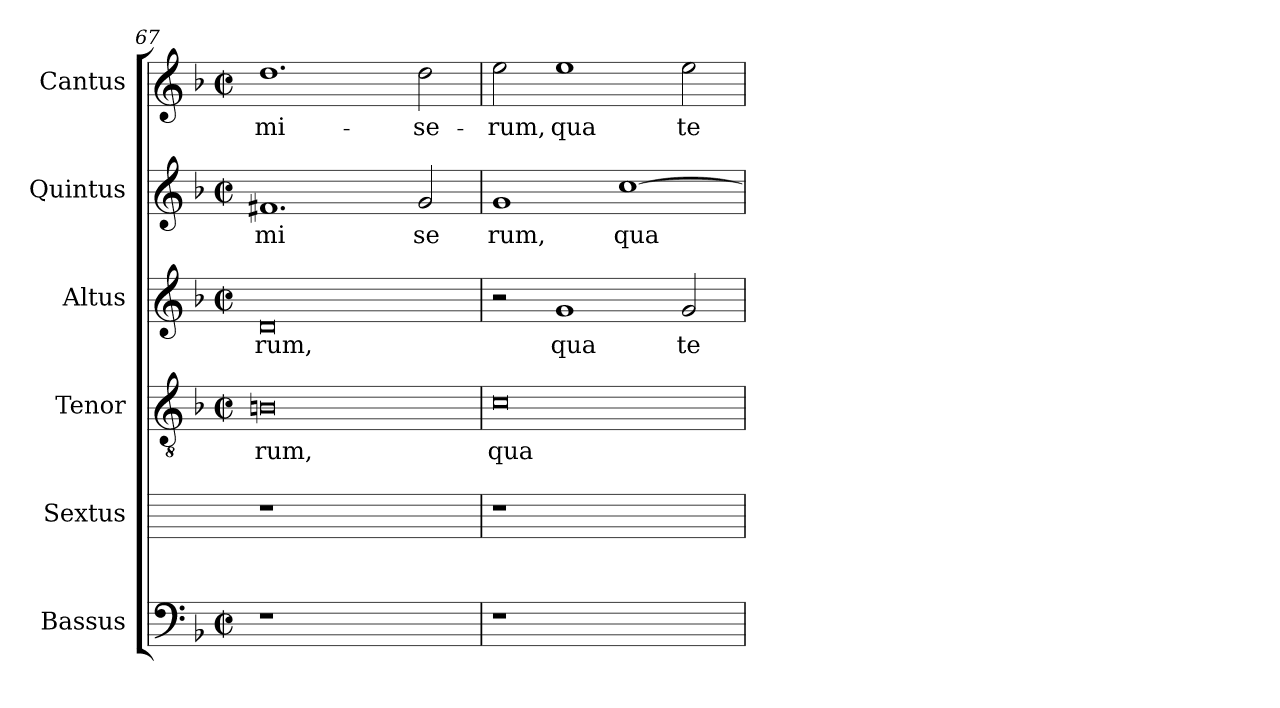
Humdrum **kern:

**kern	**kern	**kern	**text	**kern	**text	**kern	**text	**kern	**text
*part6	*part5	*part4	*part4	*part3	*part3	*part2	*part2	*part1	*part1
*staff6	*staff5	*staff4	*staff4	*staff3	*staff3	*staff2	*staff2	*staff1	*staff1
*I"Bassus	*I"Sextus	*I"Tenor	*	*I"Altus	*	*I"Quintus	*	*I"Cantus	*
*I'Bassus	*	*I'Tenor	*	*I'Altus	*	*I'Quintus	*	*I'Cantus	*
*clefF4	*	*clefGv2	*	*clefG2	*	*clefG2	*	*clefG2	*
*k[b-]	*	*k[b-]	*	*k[b-]	*	*k[b-]	*	*k[b-]	*
*F:	*	*F:	*	*F:	*	*F:	*	*F:	*
*M2/2	*	*M2/2	*	*M2/2	*	*M2/2	*	*M2/2	*
*met(c|)	*	*met(c|)	*	*met(c|)	*	*met(c|)	*	*met(c|)	*
=67	=67	=67	=67	=67	=67	=67	=67	=67	=67
!	!	!	!LO:LY:b:cj	!	!LO:LY:b:cj	!	!LO:LY:b:cj	!	!LO:LY:b:cj
1r	1r	0Bn	-rum,	0d	rum,	1.f#X	mi	1.dd	mi-
1ryy	1ryy	.	.	.	.	.	.	.	.
!	!	!	!	!	!	!	!LO:LY:b:cj	!	!LO:LY:b:cj
.	.	.	.	.	.	2g/	se	2dd\	-se-
=68	=68	=68	=68	=68	=68	=68	=68	=68	=68
!	!	!	!LO:LY:b:cj	!	!	!	!LO:LY:b:cj	!	!LO:LY:b:cj
1r	1r	0c	qua	2r	.	1g	rum,	2ee\	-rum,
!	!	!	!	!	!LO:LY:b:cj	!	!	!	!LO:LY:b:cj
.	.	.	.	1g	qua	.	.	1ee	qua
!	!	!	!	!	!	!	!LO:LY:b	!	!
1ryy	1ryy	.	.	.	.	[<1cc	qua	.	.
!	!	!	!	!	!LO:LY:b:cj	!	!	!	!LO:LY:b:cj
.	.	.	.	2g/	te	.	.	2ee\	te
=	=	=	=	=	=	=	=	=	=
*-	*-	*-	*-	*-	*-	*-	*-	*-	*-
